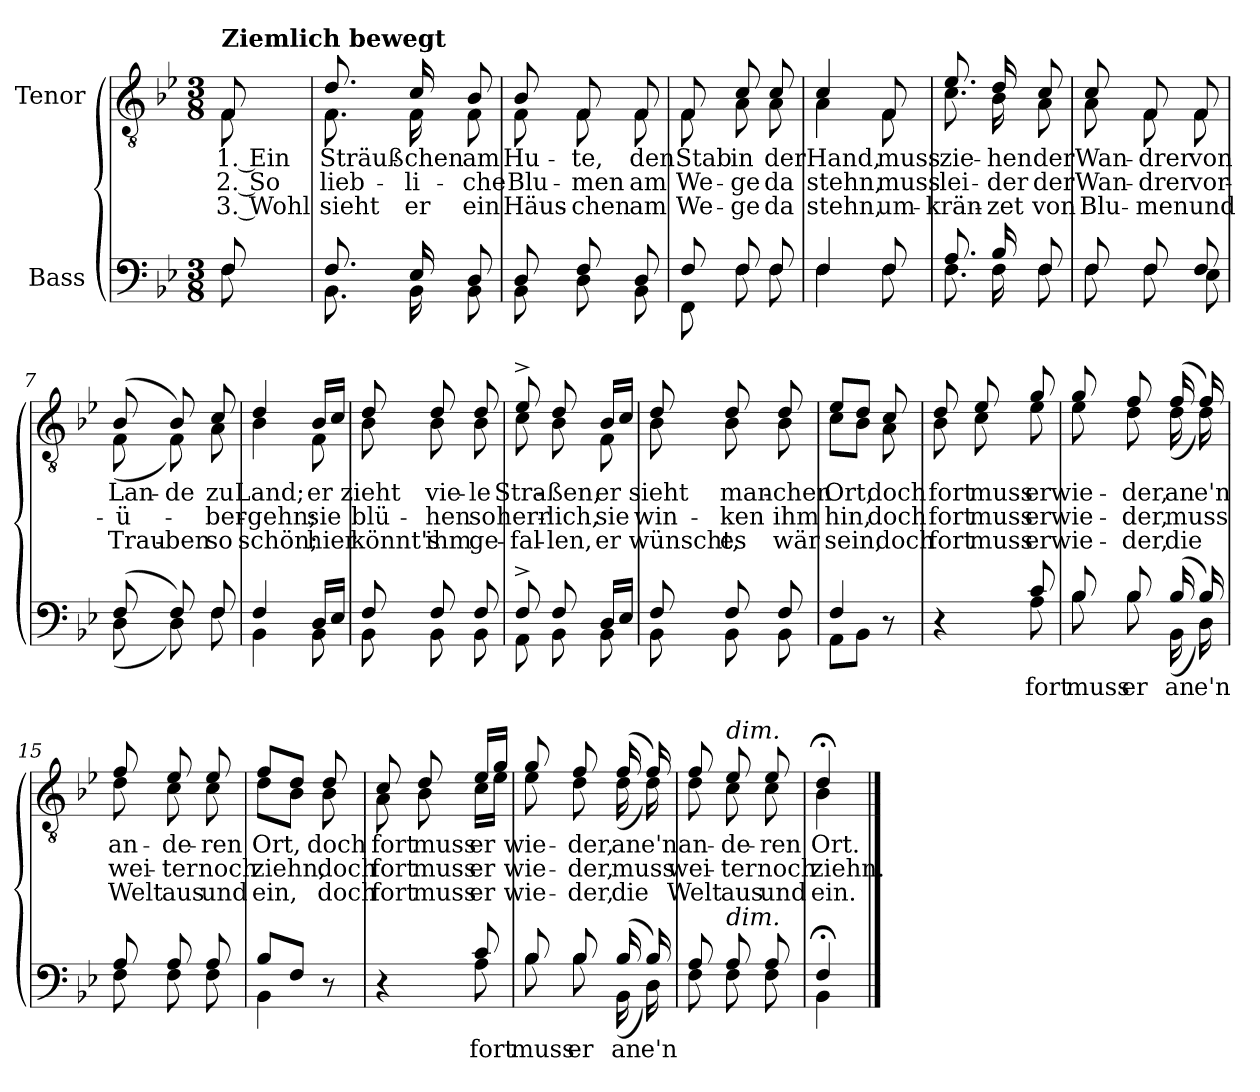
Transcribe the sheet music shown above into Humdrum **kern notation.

**kern	**text	**kern	**text	**text	**text
*part2	*part2	*part1	*part1	*part1	*part1
*staff2	*staff2	*staff1	*staff1	*staff1	*staff1
*I"Bass	*	*I"Tenor	*	*	*
*clefF4	*	*clefGv2	*	*	*
*k[b-e-]	*	*k[b-e-]	*	*	*
*M3/8	*	*M3/8	*	*	*
=	=	=	=	=	=
*^	*	*^	*	*	*
!	!	!	!LO:TX:a:B:t=Ziemlich bewegt	!	!	!	!
8F/	8F\	.	8F/	8F\	1. Ein	2. So	3. Wohl
=1	=1	=1	=1	=1	=1	=1	=1
8.F/	8.BB-\	.	8.d/	8.F\	Sträuß-	lieb-	sieht
16E-/	16BB-\	.	16c/	16F\	-chen	-li-	er
8D/	8BB-\	.	8B-/	8F\	am	-che	ein
=2	=2	=2	=2	=2	=2	=2	=2
8D/	8BB-\	.	8B-/	8F\	Hu-	Blu-	Häus-
8F/	8D\	.	8F/	8F\	-te,	-men	-chen
8D/	8BB-\	.	8F/	8F\	den	am	am
=3	=3	=3	=3	=3	=3	=3	=3
8F/	8FF\	.	8F/	8F\	Stab	We-	We-
8F/	8F\	.	8c/	8A\	in	-ge	-ge
8F/	8F\	.	8c/	8A\	der	da	da
=4	=4	=4	=4	=4	=4	=4	=4
4F/	4F\	.	4c/	4A\	Hand,	stehn,	stehn,
8F/	8F\	.	8F/	8F\	muss	muss	um-
!!LO:LB:g=z	!!
=5	=5	=5	=5	=5	=5	=5	=5
8.A/	8.F\	.	8.e-/	8.c\	zie-	lei-	-krän-
16B-/	16F\	.	16d/	16B-\	-hen	-der	-zet
8F/	8F\	.	8c/	8A\	der	der	von
=6	=6	=6	=6	=6	=6	=6	=6
8F/	8F\	.	8c/	8A\	Wan-	Wan-	Blu-
8F/	8F\	.	8F/	8F\	-drer	-drer	-men
8F/	8E-\	.	8F/	8F\	von	vor-	und
=7	=7	=7	=7	=7	=7	=7	=7
(8F/	(8D\	.	(8B-/	(8F\	Lan-	-ü-	Trau-
8F/)	8D\)	.	8B-/)	8F\)	-de	.	-ben
8F/	8F\	.	8c/	8A\	zu	-ber-	so
=8	=8	=8	=8	=8	=8	=8	=8
4F/	4BB-\	.	4d/	4B-\	Land;	-gehn;	schön;
16D/LL	8BB-\	.	16B-/LL	8F\	er	sie	hier
16E-/JJ	.	.	16c/JJ	.	.	.	.
=9	=9	=9	=9	=9	=9	=9	=9
8F/	8BB-\	.	8d/	8B-\	zieht	blü-	könnt's
8F/	8BB-\	.	8d/	8B-\	vie-	-hen	ihm
8F/	8BB-\	.	8d/	8B-\	-le	so	ge-
!!LO:LB:g=z	!!
=10	=10	=10	=10	=10	=10	=10	=10
8F^/	8AA\	.	8e-^/	8c\	Stra-	herr-	-fal-
8F/	8BB-\	.	8d/	8B-\	-ßen,	-lich,	-len,
16D/LL	8BB-\	.	16B-/LL	8F\	er	sie	er
16E-/JJ	.	.	16c/JJ	.	.	.	.
=11	=11	=11	=11	=11	=11	=11	=11
8F/	8BB-\	.	8d/	8B-\	sieht	win-	wünscht,
8F/	8BB-\	.	8d/	8B-\	man-	-ken	es
8F/	8BB-\	.	8d/	8B-\	-chen	ihm	wär
=12	=12	=12	=12	=12	=12	=12	=12
4F/	8AA\L	.	8e-/L	8c\L	Ort,	hin,	sein,
.	8BB-\J	.	8d/J	8B-\J	.	.	.
8r	8ryy	.	8c/	8A\	doch	doch	doch
=13	=13	=13	=13	=13	=13	=13	=13
4r	4ryy	.	8d/	8B-\	fort	fort	fort
.	.	.	8e-/	8c\	muss	muss	muss
8c/	8A\	fort	8g/	8e-\	er	er	er
=14	=14	=14	=14	=14	=14	=14	=14
8B-/	8B-\	muss	8g/	8e-\	wie-	wie-	wie-
8B-/	8B-\	er	8f/	8d\	-der,	-der,	-der,
(16B-/	(16BB-\	an	(16f/	(16d\	an	muss	die
16B-/)	16D\)	e'n	16f/)	16d\)	e'n	.	.
!!LO:LB:g=z	!!
=15	=15	=15	=15	=15	=15	=15	=15
8A/	8F\	.	8f/	8d\	an-	wei-	Welt
8A/	8F\	.	8e-/	8c\	-de-	-ter	aus
8A/	8F\	.	8e-/	8c\	-ren	noch	und
=16	=16	=16	=16	=16	=16	=16	=16
8B-/L	4BB-\	.	8f/L	8d\L	Ort,	ziehn,	ein,
8F/J	.	.	8d/J	8B-\J	.	.	.
8r	8ryy	.	8d/	8B-\	doch	doch	doch
=17	=17	=17	=17	=17	=17	=17	=17
4r	4ryy	.	8c/	8A\	fort	fort	fort
.	.	.	8d/	8B-\	muss	muss	muss
8c/	8A\	fort	16e-/LL	16c\LL	er	er	er
.	.	.	16g/JJ	16e-\JJ	.	.	.
=18	=18	=18	=18	=18	=18	=18	=18
8B-/	8B-\	muss	8g/	8e-\	wie-	wie-	wie-
8B-/	8B-\	er	8f/	8d\	-der,	-der,	-der,
(16B-/	(16BB-\	an	(16f/	(16d\	an	muss	die
16B-/)	16D\)	e'n	16f/)	16d\)	e'n	.	.
=19	=19	=19	=19	=19	=19	=19	=19
8A/	8F\	.	8f/	8d\	an-	wei-	Welt
!	!	!	!LO:TX:a:i:t=dim.	!	!	!	!
!LO:TX:a:i:t=dim.	!	!	!	!	!	!	!
8A/	8F\	.	8e-/	8c\	-de-	-ter	aus
8A/	8F\	.	8e-/	8c\	-ren	noch	und
=20	=20	=20	=20	=20	=20	=20	=20
4F;</	4BB-\	.	4d;</	4B-\	Ort.	ziehn.	ein.
*v	*v	*	*	*	*	*	*
*	*	*v	*v	*	*	*
==	==	==	==	==	==
*-	*-	*-	*-	*-	*-
